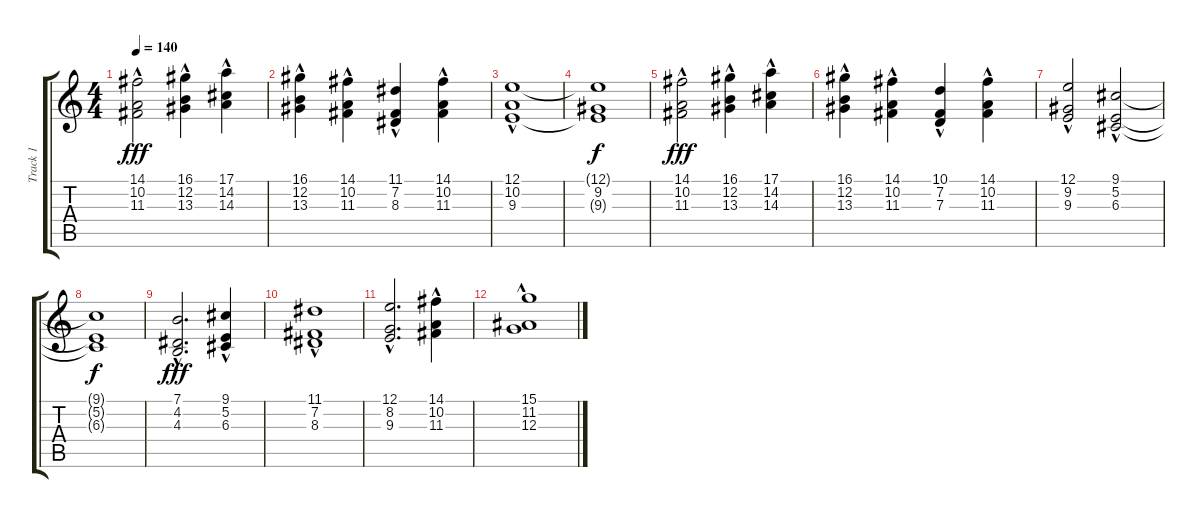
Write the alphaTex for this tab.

\track ("Track 1" "Track 1") {instrument piccolo}
\staff {score tabs}
\tuning (E4 B3 G3 D3 A2 E2) {hide}
\ts (4 4)
\tempo 140
\clef g2
\ks c
(14.1 10.2 11.3{hac}).2{dy fff} (16.1 12.2 13.3{hac}).4 (17.1 14.2 14.3{hac}).4 |
(16.1 12.2 13.3{hac}).4 (14.1 10.2 11.3{hac}).4 (11.1 7.2 8.3{hac}).4 (14.1 10.2 11.3{hac}).4 |
(12.1 10.2 9.3{hac}).1 |
(12.1{t} 9.2 9.3{t}).1{dy f} |
(14.1 10.2 11.3{hac}).2{dy fff} (16.1 12.2 13.3{hac}).4 (17.1 14.2 14.3{hac}).4 |
(16.1 12.2 13.3{hac}).4 (14.1 10.2 11.3{hac}).4 (10.1 7.2 7.3{hac}).4 (14.1 10.2 11.3{hac}).4 |
(12.1 9.2 9.3{hac}).2 (9.1 5.2 6.3{hac}).2 |
(9.1{t} 5.2{t} 6.3{t}).1{dy f} |
(7.1 4.2 4.3{hac}).2{d dy fff} (9.1 5.2 6.3{hac}).4 |
(11.1 7.2 8.3{hac}).1 |
(12.1 8.2 9.3{hac}).2{d} (14.1 10.2 11.3{hac}).4 |
(15.1 11.2 12.3{hac}).1
